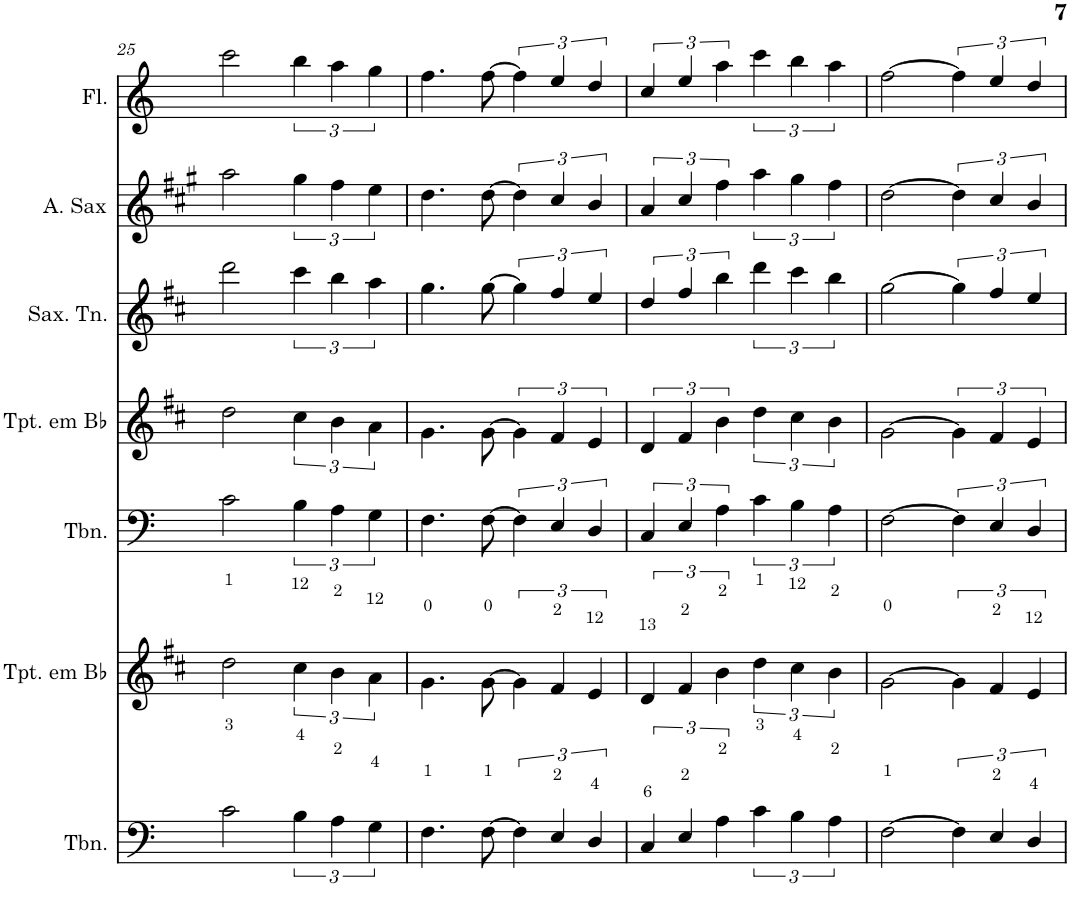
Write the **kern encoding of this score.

**kern	**kern	**kern	**kern	**kern	**kern	**kern
*part7	*part6	*part5	*part4	*part3	*part2	*part1
*staff7	*staff6	*staff5	*staff4	*staff3	*staff2	*staff1
*I"Trombone	*I"Trompete em Bb	*I"Trombone	*I"Trompete em Bb	*I"Saxofone Tenor	*I"Saxofone Alto	*I"Flauta Transversal
*I'Tbn.	*I'Tpt. em Bb	*I'Tbn.	*I'Tpt. em Bb	*I'Sax. Tn.	*	*I'Fl.
!!LO:PB:g=z
*clefF4	*clefG2	*clefF4	*clefG2	*clefG2	*clefG2	*clefG2
*	*Trd1c2	*	*Trd1c2	*Trd8c14	*Trd5c9	*
*k[]	*k[f#c#]	*k[]	*k[f#c#]	*k[f#c#]	*k[f#c#g#]	*k[]
*M4/4	*M4/4	*M4/4	*M4/4	*M4/4	*M4/4	*M4/4
=25	=25	=25	=25	=25	=25	=25
2c\	2dd\	2c\	2dd\	2ddd\	2aa\	2ccc\
6B\	6cc#\	6B\	6cc#\	6ccc#\	6gg#\	6bb\
6A\	6b\	6A\	6b\	6bb\	6ff#\	6aa\
6G\	6a\	6G\	6a\	6aa\	6ee\	6gg\
=26	=26	=26	=26	=26	=26	=26
4.F\	4.g\	4.F\	4.g\	4.gg\	4.dd\	4.ff\
[8F\	[8g\	[8F\	[8g\	[8gg\	[8dd\	[8ff\
6F\]	6g\]	6F\]	6g\]	6gg\]	6dd\]	6ff\]
6E/	6f#/	6E/	6f#/	6ff#/	6cc#/	6ee/
6D/	6e/	6D/	6e/	6ee/	6b/	6dd/
=27	=27	=27	=27	=27	=27	=27
6C/	6d/	6C/	6d/	6dd/	6a/	6cc/
6E/	6f#/	6E/	6f#/	6ff#/	6cc#/	6ee/
6A\	6b\	6A\	6b\	6bb\	6ff#\	6aa\
6c\	6dd\	6c\	6dd\	6ddd\	6aa\	6ccc\
6B\	6cc#\	6B\	6cc#\	6ccc#\	6gg#\	6bb\
6A\	6b\	6A\	6b\	6bb\	6ff#\	6aa\
=28	=28	=28	=28	=28	=28	=28
[2F\	[2g\	[2F\	[2g\	[2gg\	[2dd\	[2ff\
6F\]	6g\]	6F\]	6g\]	6gg\]	6dd\]	6ff\]
6E/	6f#/	6E/	6f#/	6ff#/	6cc#/	6ee/
6D/	6e/	6D/	6e/	6ee/	6b/	6dd/
=	=	=	=	=	=	=
*-	*-	*-	*-	*-	*-	*-
